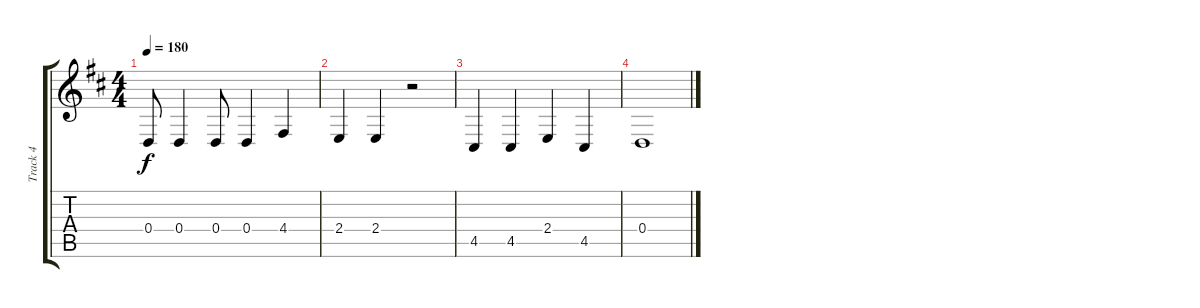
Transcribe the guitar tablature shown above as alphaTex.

\track ("Track 4" "Track 4") {instrument lead6voice}
\staff {score tabs}
\tuning (E4 B3 G3 D3 A2 E2) {hide}
\ts (4 4)
\tempo 180
\clef g2
\ks d
0.4.8{dy f} 0.4.4 0.4.8 0.4.4 4.4.4 |
2.4.4 2.4.4 r.2 |
4.5.4 4.5.4 2.4.4 4.5.4 |
0.4.1
